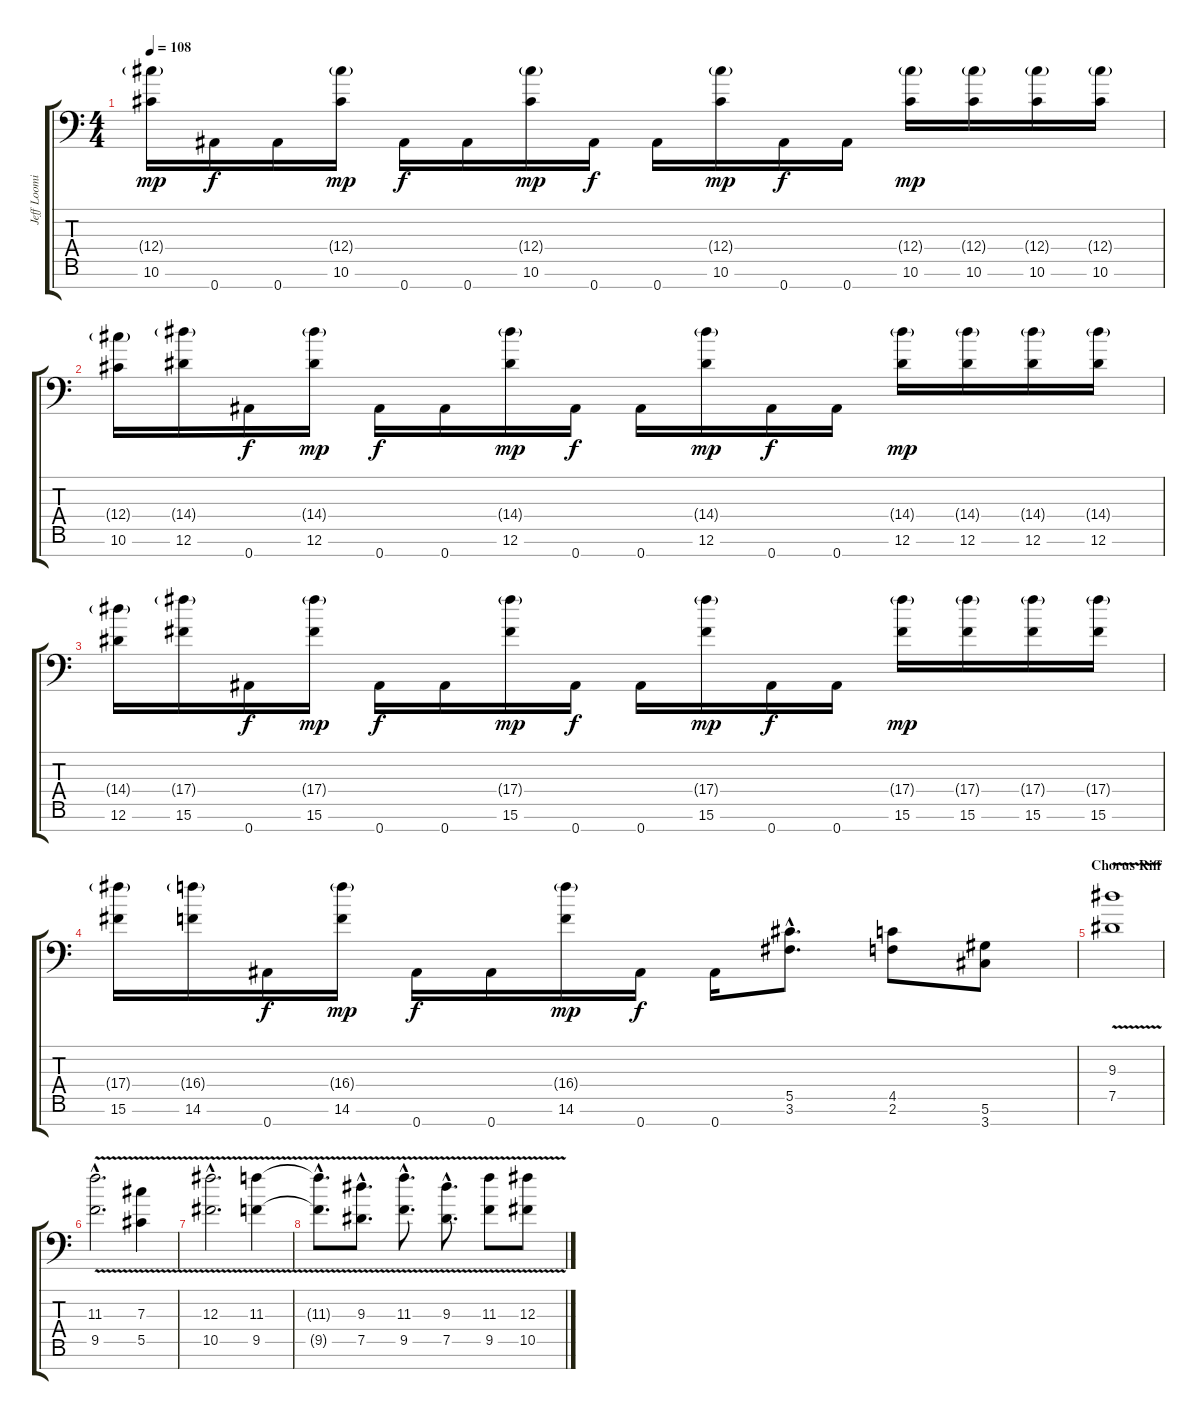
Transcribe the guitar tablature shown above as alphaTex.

\track ("Jeff Loomis Lead" "Jeff Loomi") {instrument distortionguitar}
\staff {score tabs}
\tuning (Eb4 Bb3 Gb3 Db3 Ab2 Eb2 Bb1) {hide}
\ts (4 4)
\tempo 108
\clef f4
\ks c
(12.4{g} 10.6).16{dy mp} 0.7.16{dy f} 0.7.16 (12.4{g} 10.6).16{dy mp} 0.7.16{dy f} 0.7.16 (12.4{g} 10.6).16{dy mp} 0.7.16{dy f} 0.7.16 (12.4{g} 10.6).16{dy mp} 0.7.16{dy f} 0.7.16 (12.4{g} 10.6).16{dy mp} (12.4{g} 10.6).16 (12.4{g} 10.6).16 (12.4{g} 10.6).16 |
(12.4{g} 10.6).16 (14.4{g} 12.6).16 0.7.16{dy f} (14.4{g} 12.6).16{dy mp} 0.7.16{dy f} 0.7.16 (14.4{g} 12.6).16{dy mp} 0.7.16{dy f} 0.7.16 (14.4{g} 12.6).16{dy mp} 0.7.16{dy f} 0.7.16 (14.4{g} 12.6).16{dy mp} (14.4{g} 12.6).16 (14.4{g} 12.6).16 (14.4{g} 12.6).16 |
(14.4{g} 12.6).16 (17.4{g} 15.6).16 0.7.16{dy f} (17.4{g} 15.6).16{dy mp} 0.7.16{dy f} 0.7.16 (17.4{g} 15.6).16{dy mp} 0.7.16{dy f} 0.7.16 (17.4{g} 15.6).16{dy mp} 0.7.16{dy f} 0.7.16 (17.4{g} 15.6).16{dy mp} (17.4{g} 15.6).16 (17.4{g} 15.6).16 (17.4{g} 15.6).16 |
(17.4{g} 15.6).16 (16.4{g} 14.6).16 0.7.16{dy f} (16.4{g} 14.6).16{dy mp} 0.7.16{dy f} 0.7.16 (16.4{g} 14.6).16{dy mp} 0.7.16{dy f} 0.7.16 (5.5{hac} 3.6{hac}).8{d} (4.5 2.6).8 (5.6 3.7).8 |
\section ("" "Chorus Riff")
(9.3{v} 7.5{v}).1{volume 12} |
(11.3{v hac} 9.5{v hac}).2{d} (7.3{v} 5.5{v}).4 |
(12.3{v hac} 10.5{v hac}).2{d} (11.3{v} 9.5{v}).4 |
(11.3{hac t} 9.5{hac t}).8{d} (9.3{v hac} 7.5{v hac}).8{d} (11.3{v hac} 9.5{v hac}).8{d} (9.3{v hac} 7.5{v hac}).8{d} (11.3 9.5{v}).8 (12.3 10.5{v}).8
